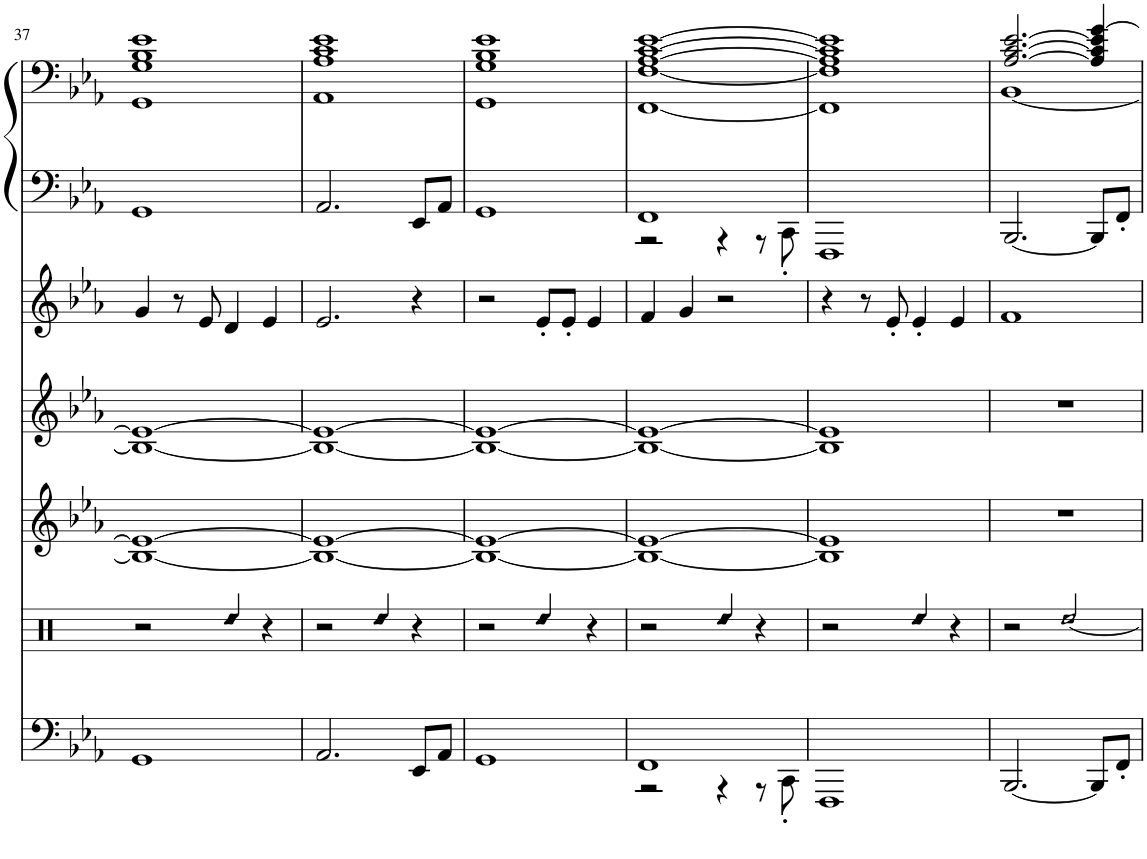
**kern	**kern	**kern	**kern	**kern	**kern	**kern
*part6	*part5	*part4	*part3	*part2	*part1	*part1
*staff7	*staff6	*staff5	*staff4	*staff3	*staff2	*staff1
*I"Slap Bass 1	*I"Percussion	*I"Rock Organ	*I"Warm Pad	*I"Tenor Sax	*I"E.Grand	*
*	*	*	*	*I'T Sax	*	*
!!LO:PB:g=z
*clefF4	*clefX	*clefG2	*clefG2	*clefG2	*clefF4	*clefF4
*	*	*	*	*Trd8c14	*	*
*k[b-e-a-]	*k[]	*k[b-e-a-]	*k[b-e-a-]	*k[b-e-a-]	*k[b-e-a-]	*k[b-e-a-]
*M4/4	*M4/4	*M4/4	*M4/4	*M4/4	*M4/4	*M4/4
=37	=37	=37	=37	=37	=37	=37
1GG	2r	1B-_ 1e-_	1B-_ 1e-_	4g/	1GG	1GG 1G 1B- 1e-
.	.	.	.	8r	.	.
.	.	.	.	8e-/	.	.
!	!LO:N:head=diamond	!	!	!	!	!
.	4Rdd/	.	.	4d/	.	.
.	4r	.	.	4e-/	.	.
=38	=38	=38	=38	=38	=38	=38
2.AA-/	2r	1B-_ 1e-_	1B-_ 1e-_	2.e-/	2.AA-/	1AA- 1A- 1c 1e-
!	!LO:N:head=diamond	!	!	!	!	!
.	4Rdd/	.	.	.	.	.
8EE-/L	4r	.	.	4r	8EE-/L	.
8AA-/J	.	.	.	.	8AA-/J	.
=39	=39	=39	=39	=39	=39	=39
1GG	2r	1B-_ 1e-_	1B-_ 1e-_	2r	1GG	1GG 1G 1B- 1e-
!	!LO:N:head=diamond	!	!	!	!	!
.	4Rdd/	.	.	8e-'/L	.	.
.	.	.	.	8e-'/J	.	.
.	4r	.	.	4e-/	.	.
=40	=40	=40	=40	=40	=40	=40
*^	*	*	*	*	*^	*
1FF	2r	2r	1B-_ 1e-_	1B-_ 1e-_	4f/	1FF	2r	[1FF [1F [1A- [1c [1e-
.	.	.	.	.	4g/	.	.	.
!	!	!LO:N:head=diamond	!	!	!	!	!	!
.	4r	4Rdd/	.	.	2r	.	4r	.
.	8r	4r	.	.	.	.	8r	.
.	8CC'\	.	.	.	.	.	8CC'\	.
*v	*v	*	*	*	*	*v	*v	*
=41	=41	=41	=41	=41	=41	=41
1FFF	2r	1B-] 1e-]	1B-] 1e-]	4r	1FFF	1FF] 1F] 1A-] 1c] 1e-]
.	.	.	.	8r	.	.
.	.	.	.	8e-'/	.	.
!	!LO:N:head=diamond	!	!	!	!	!
.	4Rdd/	.	.	4e-'/	.	.
.	4r	.	.	4e-/	.	.
=42	=42	=42	=42	=42	=42	=42
*	*	*	*	*	*	*^
[2.BBB-/	2r	1r	1r	1f	[2.BBB-/	[2.A-/ [2.c/ [2.e-/	[1BB-
!	!LO:N:head=diamond	!	!	!	!	!	!
.	[2Rdd/	.	.	.	.	.	.
8BBB-/L]	.	.	.	.	8BBB-/L]	4A-/] 4c/] 4e-/] [4g/	.
8FF'/J	.	.	.	.	8FF'/J	.	.
*	*	*	*	*	*	*v	*v
=	=	=	=	=	=	=
*-	*-	*-	*-	*-	*-	*-
